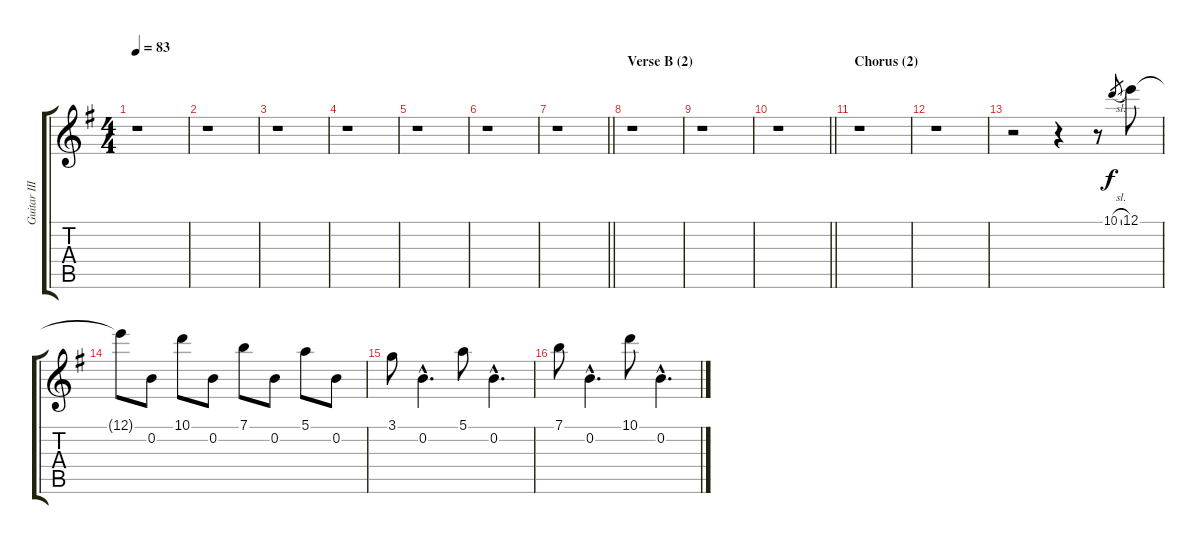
\track ("Guitar III" "Guitar III") {instrument distortionguitar}
\staff {score tabs}
\tuning (E4 B3 G4 D4 A3 E3) {hide}
\ts (4 4)
\tempo 83
\clef g2
\ks eminor
r.1{dy f} |
r.1 |
r.1 |
r.1 |
r.1 |
r.1 |
\barLineRight lightlight
r.1 |
\section ("" "Verse B (2)")
r.1 |
r.1 |
\barLineRight lightlight
r.1 |
\section ("" "Chorus (2)")
r.1 |
r.1 |
r.2 r.4 r.8 10.1{sl}.8{gr} 12.1.8 |
12.1{t}.8 0.2.8 10.1.8 0.2.8 7.1.8 0.2.8 5.1.8 0.2.8 |
3.1.8 0.2{hac}.4{d} 5.1.8 0.2{hac}.4{d} |
7.1.8 0.2{hac}.4{d} 10.1.8 0.2{hac}.4{d}
